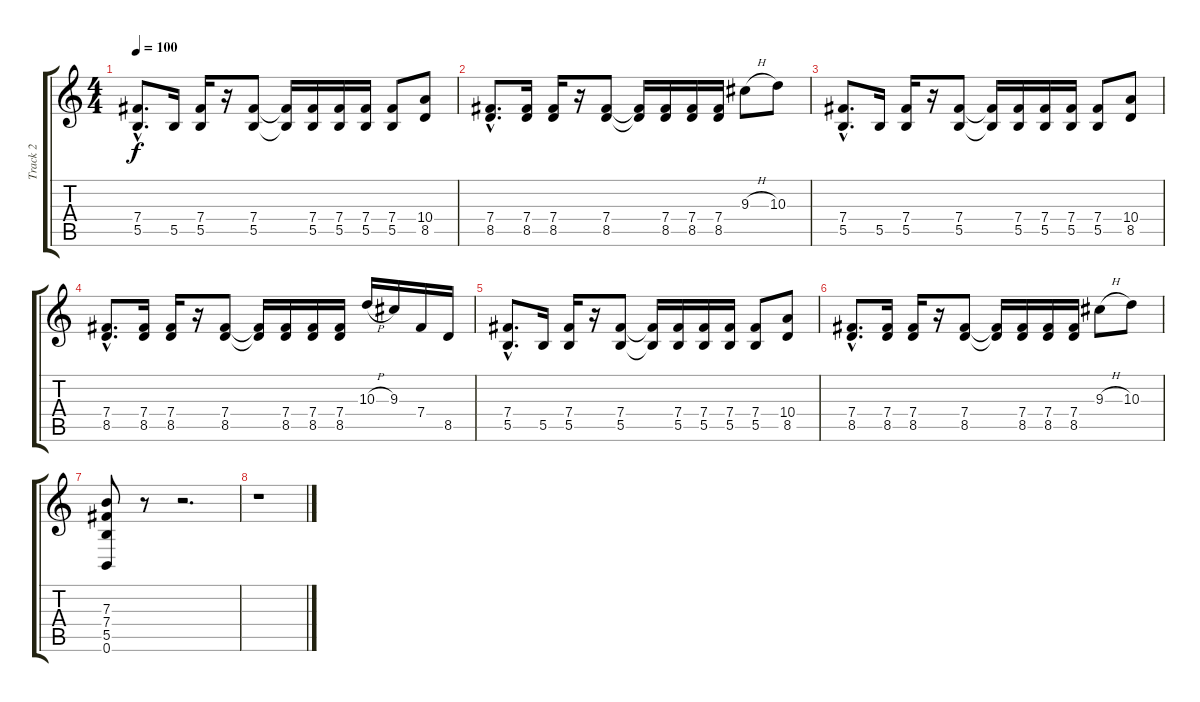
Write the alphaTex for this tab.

\track ("Track 2" "Track 2") {instrument distortionguitar}
\staff {score tabs}
\tuning (Db4 Ab3 E3 B2 Gb2 B1) {hide}
\ts (4 4)
\tempo 100
\clef g2
\ks c
(7.4{hac} 5.5{hac}).8{d dy f} 5.5.16 (7.4 5.5).16 r.16 (7.4 5.5).8 (7.4{t} 5.5{t}).16 (7.4 5.5).16 (7.4 5.5).16 (7.4 5.5).16 (7.4 5.5).8 (10.4 8.5).8 |
(7.4{hac} 8.5{hac}).8{d} (7.4 8.5).16 (7.4 8.5).16 r.16 (7.4 8.5).8 (7.4{t} 8.5{t}).16 (7.4 8.5).16 (7.4 8.5).16 (7.4 8.5).16 9.3{h}.8 10.3.8 |
(7.4{hac} 5.5{hac}).8{d} 5.5.16 (7.4 5.5).16 r.16 (7.4 5.5).8 (7.4{t} 5.5{t}).16 (7.4 5.5).16 (7.4 5.5).16 (7.4 5.5).16 (7.4 5.5).8 (10.4 8.5).8 |
(7.4{hac} 8.5{hac}).8{d} (7.4 8.5).16 (7.4 8.5).16 r.16 (7.4 8.5).8 (7.4{t} 8.5{t}).16 (7.4 8.5).16 (7.4 8.5).16 (7.4 8.5).16 10.3{h}.16 9.3.16 7.4.16 8.5.16 |
(7.4{hac} 5.5{hac}).8{d} 5.5.16 (7.4 5.5).16 r.16 (7.4 5.5).8 (7.4{t} 5.5{t}).16 (7.4 5.5).16 (7.4 5.5).16 (7.4 5.5).16 (7.4 5.5).8 (10.4 8.5).8 |
(7.4{hac} 8.5{hac}).8{d} (7.4 8.5).16 (7.4 8.5).16 r.16 (7.4 8.5).8 (7.4{t} 8.5{t}).16 (7.4 8.5).16 (7.4 8.5).16 (7.4 8.5).16 9.3{h}.8 10.3.8 |
(7.3 7.4 5.5 0.6).8 r.8 r.2{d} |
r.1
